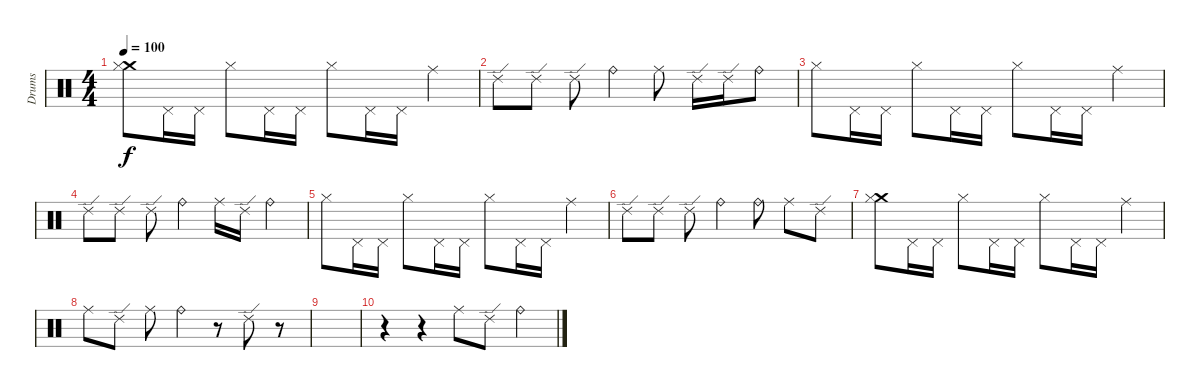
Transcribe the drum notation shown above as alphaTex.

\track ("Drums" "Drums") {instrument percussion}
\staff {score}
\articulation defaults
\ts (4 4)
\tempo 100
\clef neutral
\ks c
("Crash medium (hit)" "Hi-Hat (closed)").8{dy f} "Pedal Hi-Hat (hit)".16 "Pedal Hi-Hat (hit)".16 "Hi-Hat (closed)".8 "Pedal Hi-Hat (hit)".16 "Pedal Hi-Hat (hit)".16 "Hi-Hat (closed)".8 "Pedal Hi-Hat (hit)".16 "Pedal Hi-Hat (hit)".16 "Ride (middle)".4 |
"Ride (edge) 2".8 "Ride (edge) 2".8 "Ride (edge) 2".8 "Ride (bell)".4 "Ride (middle)".8 "Ride (edge) 2".16 "Ride (edge) 2".16 "Ride (bell)".8 |
"Hi-Hat (closed)".8 "Pedal Hi-Hat (hit)".16 "Pedal Hi-Hat (hit)".16 "Hi-Hat (closed)".8 "Pedal Hi-Hat (hit)".16 "Pedal Hi-Hat (hit)".16 "Hi-Hat (closed)".8 "Pedal Hi-Hat (hit)".16 "Pedal Hi-Hat (hit)".16 "Ride (middle)".4 |
"Ride (edge) 2".8 "Ride (edge) 2".8 "Ride (edge) 2".8 "Ride (bell)".4 "Ride (middle)".16 "Ride (edge) 2".16 "Ride (bell)".4 |
"Hi-Hat (closed)".8 "Pedal Hi-Hat (hit)".16 "Pedal Hi-Hat (hit)".16 "Hi-Hat (closed)".8 "Pedal Hi-Hat (hit)".16 "Pedal Hi-Hat (hit)".16 "Hi-Hat (closed)".8 "Pedal Hi-Hat (hit)".16 "Pedal Hi-Hat (hit)".16 "Ride (middle)".4 |
"Ride (edge) 2".8 "Ride (edge) 2".8 "Ride (edge) 2".8 "Ride (bell)".4 "Ride (bell)".8 "Ride (middle)".8 "Ride (edge) 2".8 |
("Crash medium (hit)" "Hi-Hat (closed)").8 "Pedal Hi-Hat (hit)".16 "Pedal Hi-Hat (hit)".16 "Hi-Hat (closed)".8 "Pedal Hi-Hat (hit)".16 "Pedal Hi-Hat (hit)".16 "Hi-Hat (closed)".8 "Pedal Hi-Hat (hit)".16 "Pedal Hi-Hat (hit)".16 "Ride (middle)".4 |
"Ride (middle)".8 "Ride (edge) 2".8 "Ride (middle)".8 "Ride (bell)".4 r.8 "Ride (edge) 2".8 r.8 |
|
r.4 r.4 "Ride (middle)".8 "Ride (edge) 2".8 "Ride (bell)".4
